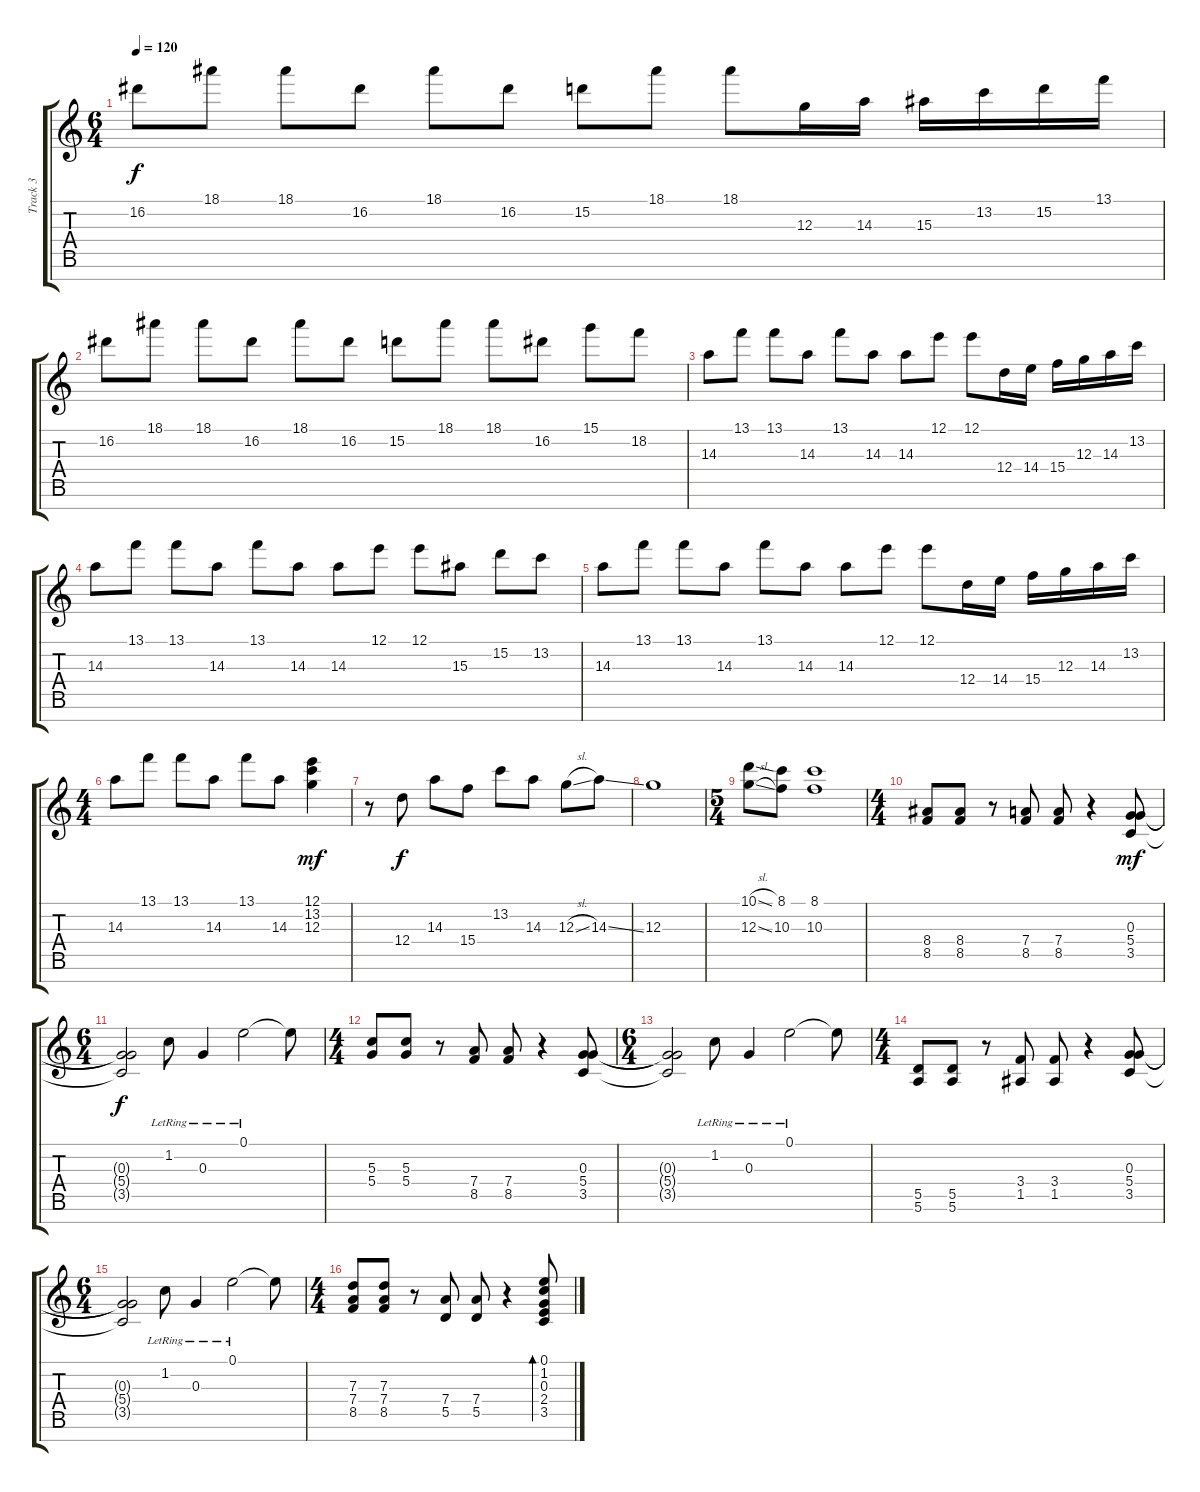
\track ("Track 3" "Track 3") {instrument acousticguitarsteel}
\staff {score tabs}
\tuning (E4 B3 G3 D3 A2 E2 B1) {hide}
\ts (6 4)
\tempo 120
\clef g2
\ks c
16.2.8{dy f} 18.1.8 18.1.8 16.2.8 18.1.8 16.2.8 15.2.8 18.1.8 18.1.8 12.3.16 14.3.16 15.3.16 13.2.16 15.2.16 13.1.16 |
16.2.8 18.1.8 18.1.8 16.2.8 18.1.8 16.2.8 15.2.8 18.1.8 18.1.8 16.2.8 15.1.8 18.2.8 |
14.3.8 13.1.8 13.1.8 14.3.8 13.1.8 14.3.8 14.3.8 12.1.8 12.1.8 12.4.16 14.4.16 15.4.16 12.3.16 14.3.16 13.2.16 |
14.3.8 13.1.8 13.1.8 14.3.8 13.1.8 14.3.8 14.3.8 12.1.8 12.1.8 15.3.8 15.2.8 13.2.8 |
14.3.8 13.1.8 13.1.8 14.3.8 13.1.8 14.3.8 14.3.8 12.1.8 12.1.8 12.4.16 14.4.16 15.4.16 12.3.16 14.3.16 13.2.16 |
\ts (4 4)
14.3.8 13.1.8 13.1.8 14.3.8 13.1.8 14.3.8 (12.1 13.2 12.3).4{dy mf} |
r.8 12.4.8{dy f} 14.3.8 15.4.8 13.2.8 14.3.8 12.3{sl}.8 14.3{ss}.8 |
12.3.1 |
\ts (5 4)
(10.1{sl} 12.3{sl}).8 (8.1 10.3).8 (8.1 10.3).1 |
\ts (4 4)
(8.4 8.5).8{instrument acousticguitarsteel} (8.4 8.5).8 r.8 (7.4 8.5).8 (7.4 8.5).8 r.4 (0.3 5.4 3.5).8{dy mf} |
\ts (6 4)
(0.3{t} 5.4{t} 3.5{t}).2{dy f} 1.2{lr}.8 0.3{lr}.4 0.1{lr}.2 0.1{t}.8 |
\ts (4 4)
(5.3 5.4).8 (5.3 5.4).8 r.8 (7.4 8.5).8 (7.4 8.5).8 r.4 (0.3 5.4 3.5).8 |
\ts (6 4)
(0.3{t} 5.4{t} 3.5{t}).2 1.2{lr}.8 0.3{lr}.4 0.1{lr}.2 0.1{t}.8 |
\ts (4 4)
(5.5 5.6).8 (5.5 5.6).8 r.8 (3.4 1.5).8 (3.4 1.5).8 r.4 (0.3 5.4 3.5).8 |
\ts (6 4)
(0.3{t} 5.4{t} 3.5{t}).2 1.2{lr}.8 0.3{lr}.4 0.1{lr}.2 0.1{t}.8 |
\ts (4 4)
(7.3 7.4 8.5).8 (7.3 7.4 8.5).8 r.8 (7.4 5.5).8 (7.4 5.5).8 r.4 (0.1 1.2 0.3 2.4 3.5).8{bd 240}
